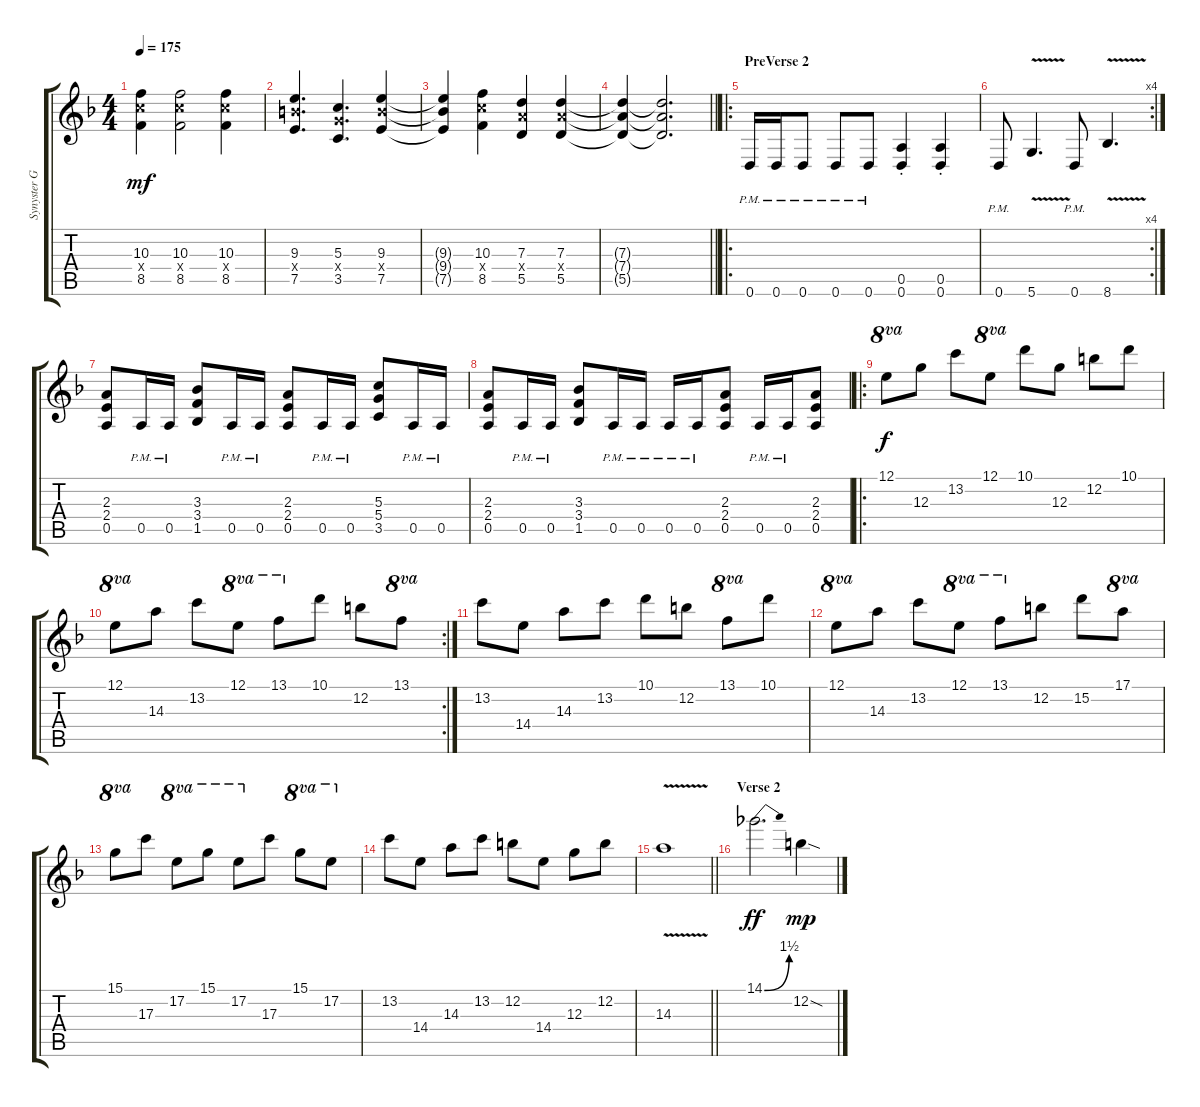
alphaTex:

\track ("Synyster Gates" "Synyster G") {instrument distortionguitar}
\staff {score tabs}
\tuning (E4 B3 G3 D3 A2 D2) {hide}
\ts (4 4)
\tempo 175
\clef g2
\ks f
(10.3 10.4{x} 8.5).4{dy mf} (10.3 10.4{x} 8.5).2 (10.3 10.4{x} 8.5).4 |
(9.3 9.4{x} 7.5).4{d} (5.3 5.4{x} 3.5).4{d} (9.3 9.4{x} 7.5).4 |
(9.3{t} 9.4{t} 7.5{t}).4 (10.3 10.4{x} 8.5).4 (7.3 7.4{x} 5.5).4 (7.3 7.4{x} 5.5).4 |
\barLineRight lightlight
(7.3{t} 7.4{t} 5.5{t}).4 (7.3{t} 7.4{t} 5.5{t}).2{d} |
\ro
\section ("" "PreVerse 2")
0.6{pm}.16 0.6{pm}.16 0.6{pm}.8 0.6{pm}.8 0.6{pm}.8 (0.5{st} 0.6{st}).4 (0.5{st} 0.6{st}).4 |
\rc 4
0.6{pm}.8 5.6{v}.4{d} 0.6{pm}.8 8.6{v}.4{d} |
(2.3 2.4 0.5).8 0.5{pm}.16 0.5{pm}.16 (3.3 3.4 1.5).8 0.5{pm}.16 0.5{pm}.16 (2.3 2.4 0.5).8 0.5{pm}.16 0.5{pm}.16 (5.3 5.4 3.5).8 0.5{pm}.16 0.5{pm}.16 |
(2.3 2.4 0.5).8 0.5{pm}.16 0.5{pm}.16 (3.3 3.4 1.5).8 0.5{pm}.16 0.5{pm}.16 0.5{pm}.16 0.5{pm}.16 (2.3 2.4 0.5).8 0.5{pm}.16 0.5{pm}.16 (2.3 2.4 0.5).8 |
\ro
12.1.8{ot 8va dy f} 12.3.8 13.2.8 12.1.8{ot 8va} 10.1.8 12.3.8 12.2.8 10.1.8 |
\rc 2
12.1.8{ot 8va} 14.3.8 13.2.8 12.1.8{ot 8va} 13.1.8{ot 8va} 10.1.8 12.2.8 13.1.8{ot 8va} |
13.2.8 14.4.8 14.3.8 13.2.8 10.1.8 12.2.8 13.1.8{ot 8va} 10.1.8 |
12.1.8{ot 8va} 14.3.8 13.2.8 12.1.8{ot 8va} 13.1.8{ot 8va} 12.2.8 15.2.8 17.1.8{ot 8va} |
15.1.8{ot 8va} 17.3.8 17.2.8{ot 8va} 15.1.8{ot 8va} 17.2.8{ot 8va} 17.3.8 15.1.8{ot 8va} 17.2.8{ot 8va} |
13.2.8 14.4.8 14.3.8 13.2.8 12.2.8 14.4.8 12.3.8 12.2.8 |
\barLineRight lightlight
14.3{v}.1 |
\section ("" "Verse 2")
14.1{be (bend 0 0 60 6)}.2{d dy ff} 12.2{sod}.4{dy mp}
